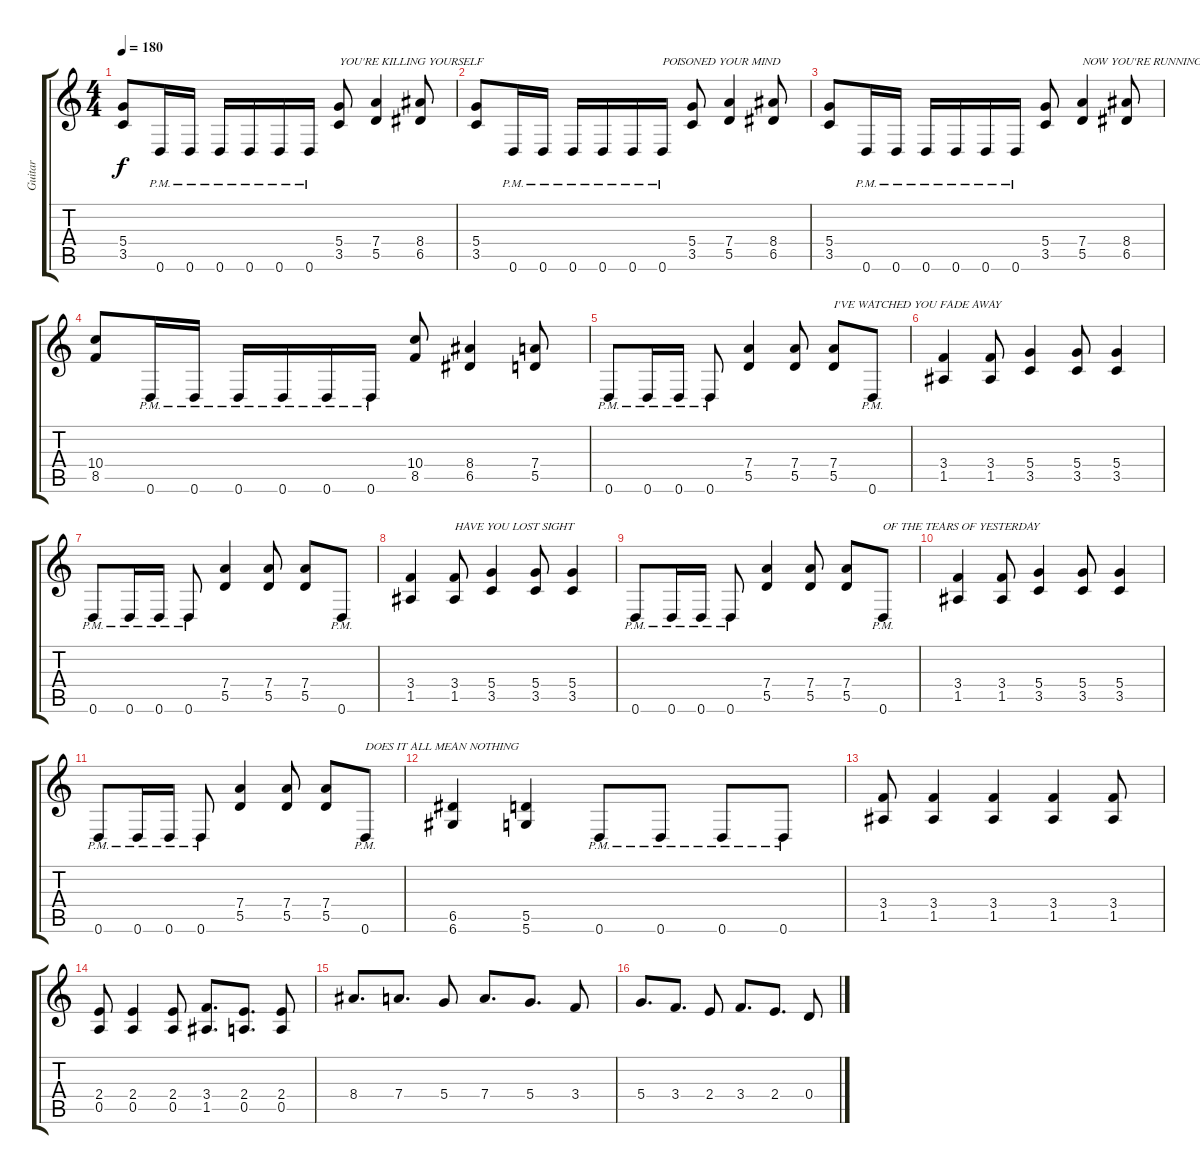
\track ("Guitar" "Guitar") {instrument distortionguitar}
\staff {score tabs}
\tuning (E4 B3 G3 D3 A2 D2) {hide}
\ts (4 4)
\tempo 180
\clef g2
\ks c
(5.4 3.5).8{dy f} 0.6{pm}.16 0.6{pm}.16 0.6{pm}.16 0.6{pm}.16 0.6{pm}.16 0.6{pm}.16 (5.4 3.5).8{txt "YOU'RE KILLING YOURSELF"} (7.4 5.5).4 (8.4 6.5).8 |
(5.4 3.5).8 0.6{pm}.16 0.6{pm}.16 0.6{pm}.16 0.6{pm}.16 0.6{pm}.16 0.6{pm}.16{txt "POISONED YOUR MIND"} (5.4 3.5).8 (7.4 5.5).4 (8.4 6.5).8 |
(5.4 3.5).8 0.6{pm}.16 0.6{pm}.16 0.6{pm}.16 0.6{pm}.16 0.6{pm}.16 0.6{pm}.16 (5.4 3.5).8 (7.4 5.5).4{txt "NOW YOU'RE RUNNING OUT OF TIME"} (8.4 6.5).8 |
(10.4 8.5).8 0.6{pm}.16 0.6{pm}.16 0.6{pm}.16 0.6{pm}.16 0.6{pm}.16 0.6{pm}.16 (10.4 8.5).8 (8.4 6.5).4 (7.4 5.5).8 |
0.6{pm}.8 0.6{pm}.16 0.6{pm}.16 0.6{pm}.8 (7.4 5.5).4 (7.4 5.5).8 (7.4 5.5).8{txt "I'VE WATCHED YOU FADE AWAY"} 0.6{pm}.8 |
(3.4 1.5).4 (3.4 1.5).8 (5.4 3.5).4 (5.4 3.5).8 (5.4 3.5).4 |
0.6{pm}.8 0.6{pm}.16 0.6{pm}.16 0.6{pm}.8 (7.4 5.5).4 (7.4 5.5).8 (7.4 5.5).8 0.6{pm}.8 |
(3.4 1.5).4 (3.4 1.5).8{txt "HAVE YOU LOST SIGHT"} (5.4 3.5).4 (5.4 3.5).8 (5.4 3.5).4 |
0.6{pm}.8 0.6{pm}.16 0.6{pm}.16 0.6{pm}.8 (7.4 5.5).4 (7.4 5.5).8 (7.4 5.5).8 0.6{pm}.8{txt "OF THE TEARS OF YESTERDAY"} |
(3.4 1.5).4 (3.4 1.5).8 (5.4 3.5).4 (5.4 3.5).8 (5.4 3.5).4 |
0.6{pm}.8 0.6{pm}.16 0.6{pm}.16 0.6{pm}.8 (7.4 5.5).4 (7.4 5.5).8 (7.4 5.5).8 0.6{pm}.8{txt "DOES IT ALL MEAN NOTHING"} |
(6.5 6.6).4 (5.5 5.6).4 0.6{pm}.8 0.6{pm}.8 0.6{pm}.8 0.6{pm}.8 |
(3.4 1.5).8 (3.4 1.5).4 (3.4 1.5).4 (3.4 1.5).4 (3.4 1.5).8 |
(2.4 0.5).8 (2.4 0.5).4 (2.4 0.5).8 (3.4 1.5).8{d} (2.4 0.5).8{d} (2.4 0.5).8 |
8.4.8{d} 7.4.8{d} 5.4.8 7.4.8{d} 5.4.8{d} 3.4.8 |
5.4.8{d} 3.4.8{d} 2.4.8 3.4.8{d} 2.4.8{d} 0.4.8
